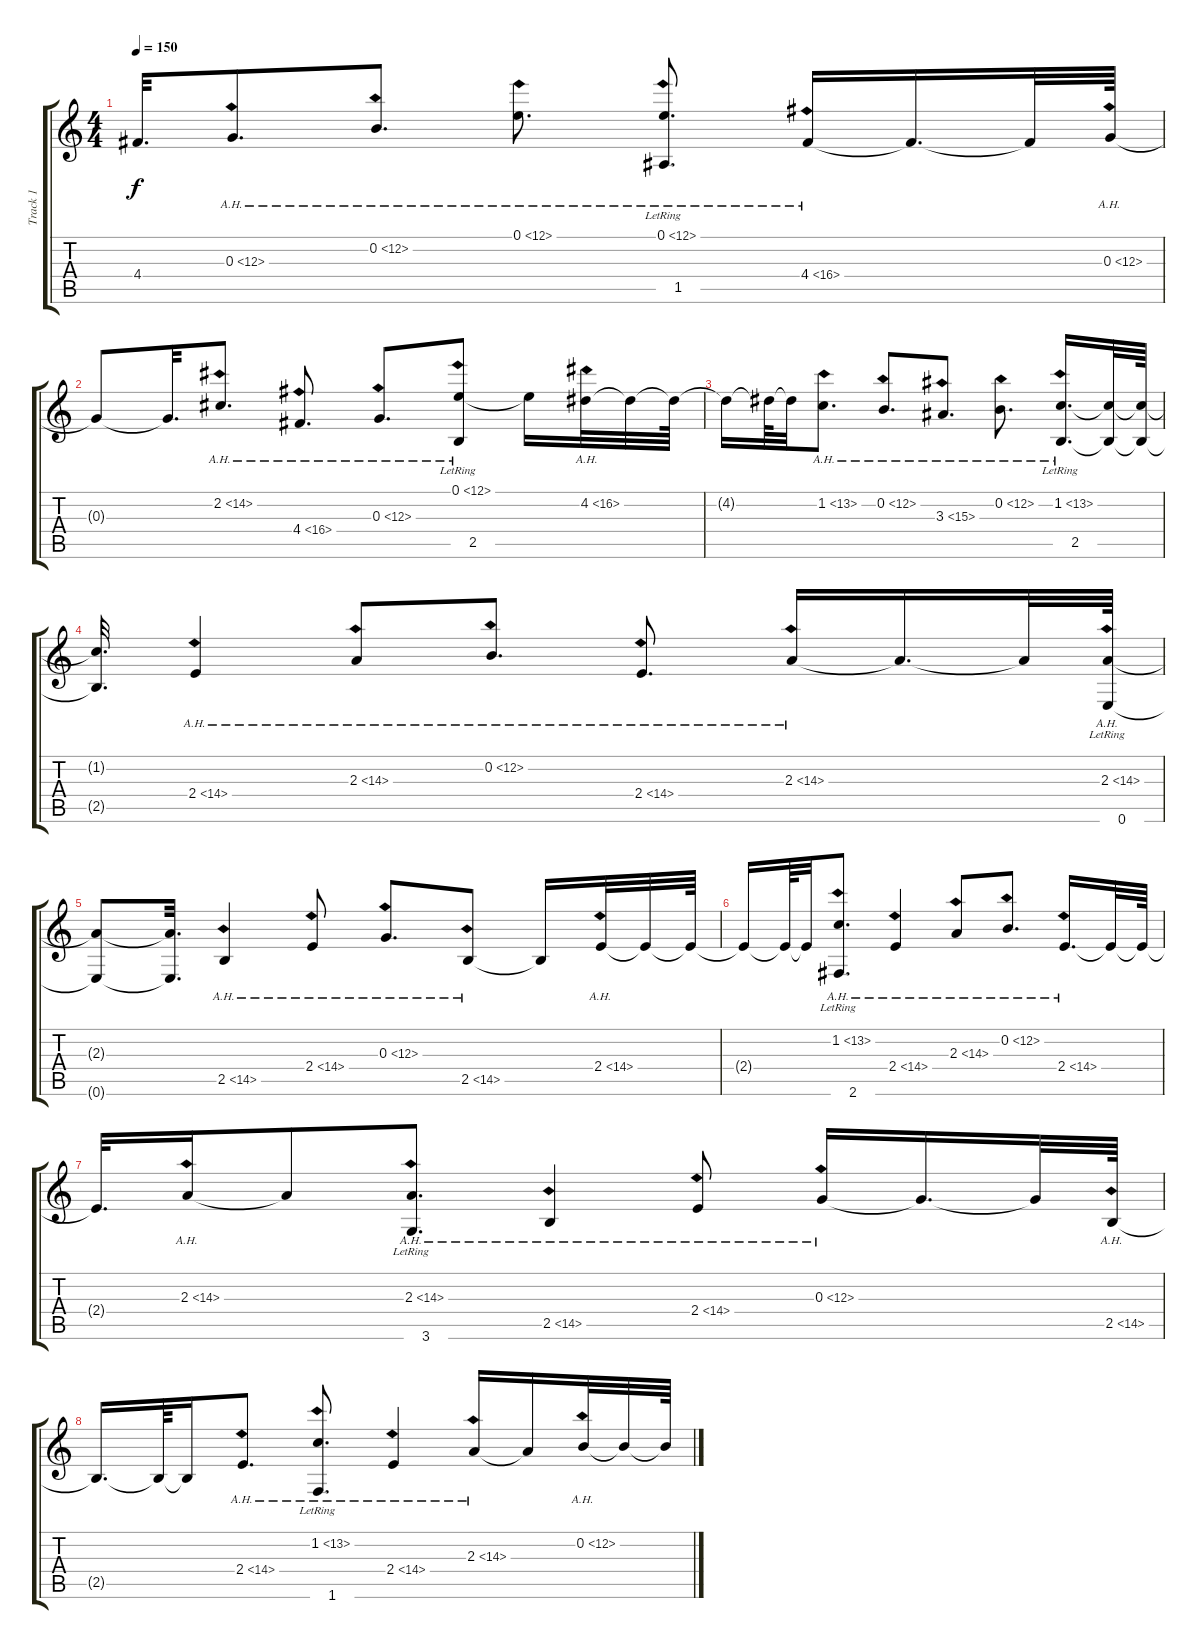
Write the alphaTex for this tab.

\track ("Track 1" "Track 1") {instrument acousticguitarsteel}
\staff {score tabs}
\tuning (E4 B3 G3 D3 A2 E2) {hide}
\ts (4 4)
\tempo 150
\clef g2
\ks c
4.4{t}.32{d dy f} 0.3{ah 12}.8{d} 0.2{ah 12}.8{d} 0.1{ah 12}.8{d} (0.1{ah 12} 1.5{lr}).8{d} 4.4{ah 12}.16 4.4{t}.16{d} 4.4{t}.32 0.3{ah 12}.64 |
0.3{t}.8 0.3{t}.32{d} 2.2{ah 12}.8{d} 4.4{ah 12}.8{d} 0.3{ah 12}.8{d} (0.1{ah 12} 2.5{lr}).8 0.1{t}.16 4.2{ah 12}.32 4.2{t}.32 4.2{t}.64 |
4.2{t}.16 4.2{t}.64 4.2{t}.32 1.2{ah 12}.8{d} 0.2{ah 12}.8{d} 3.3{ah 12}.8{d} 0.2{ah 12}.8{d} (1.2{ah 12} 2.5{lr}).16{d} (1.2{t} 2.5{t}).32 (1.2{t} 2.5{t}).64 |
(1.2{t} 2.5{t}).32{d} 2.4{ah 12}.4 2.3{ah 12}.8 0.2{ah 12}.8{d} 2.4{ah 12}.8{d} 2.3{ah 12}.16 2.3{t}.16{d} 2.3{t}.32 (2.3{ah 12} 0.6{lr}).64 |
(2.3{t} 0.6{t}).8 (2.3{t} 0.6{t}).32{d} 2.5{ah 12}.4 2.4{ah 12}.8 0.3{ah 12}.8{d} 2.5{ah 12}.8 2.5{t}.16 2.4{ah 12}.32 2.4{t}.32 2.4{t}.64 |
2.4{t}.16 2.4{t}.64 2.4{t}.32 (1.2{ah 12} 2.6{lr}).8{d} 2.4{ah 12}.4 2.3{ah 12}.8 0.2{ah 12}.8{d} 2.4{ah 12}.16{d} 2.4{t}.32 2.4{t}.64 |
2.4{t}.32{d} 2.3{ah 12}.16 2.3{t}.8 (2.3{ah 12} 3.6{lr}).8{d} 2.5{ah 12}.4 2.4{ah 12}.8 0.3{ah 12}.16 0.3{t}.16{d} 0.3{t}.32 2.5{ah 12}.64 |
2.5{t}.16{d} 2.5{t}.64 2.5{t}.16 2.4{ah 12}.8{d} (1.2{ah 12} 1.6{lr}).8{d} 2.4{ah 12}.4 2.3{ah 12}.16 2.3{t}.16 0.2{ah 12}.32 0.2{t}.32 0.2{t}.64
